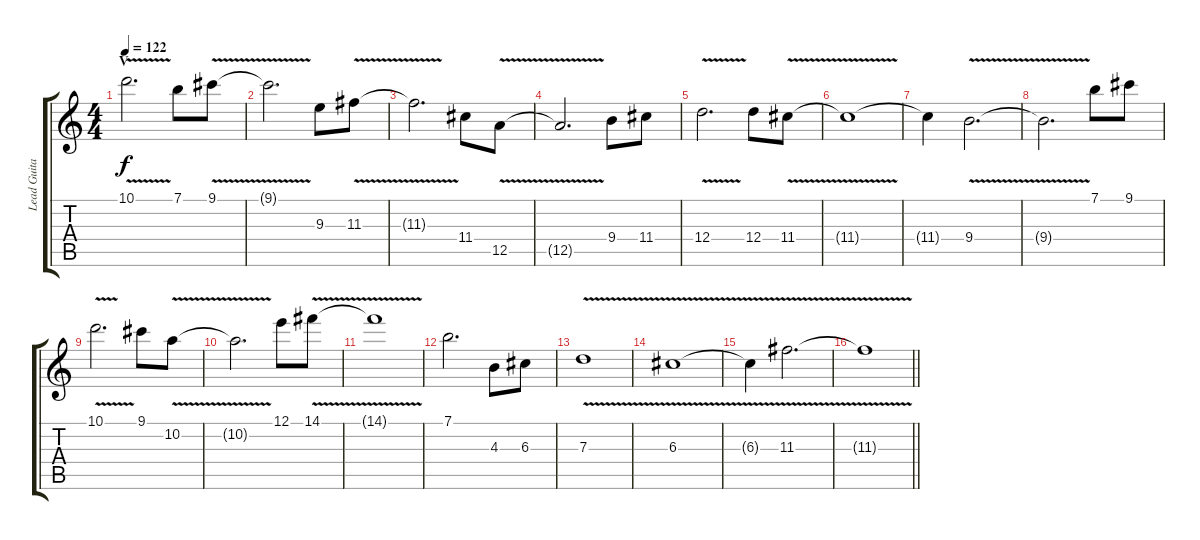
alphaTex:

\track ("Lead Guitar 2" "Lead Guita") {instrument acousticguitarnylon}
\staff {score tabs}
\tuning (E4 B3 G3 D3 A2 E2) {hide}
\ts (4 4)
\section ("" "V")
\tempo 122
\clef g2
\ks c
10.1{v}.2{d dy f volume 9 balance 4 instrument distortionguitar} 7.1.8 9.1{v}.8 |
9.1{v t}.2{d} 9.3.8 11.3{v}.8 |
11.3{t}.2{d} 11.4.8 12.5{v}.8 |
12.5{v t}.2{d} 9.4.8 11.4.8 |
12.4{v}.2{d} 12.4.8 11.4{v}.8 |
11.4{t}.1 |
11.4{t}.4 9.4{v}.2{d} |
9.4{t}.2{d} 7.1.8 9.1.8 |
10.1{v}.2{d} 9.1.8 10.2{v}.8 |
10.2{t}.2{d} 12.1.8 14.1{v}.8 |
14.1{t}.1 |
7.1.2{d} 4.3.8 6.3.8 |
7.3{v}.1 |
6.3{v}.1 |
6.3{t}.4 11.3{v}.2{d} |
\barLineRight lightlight
11.3{v t}.1
